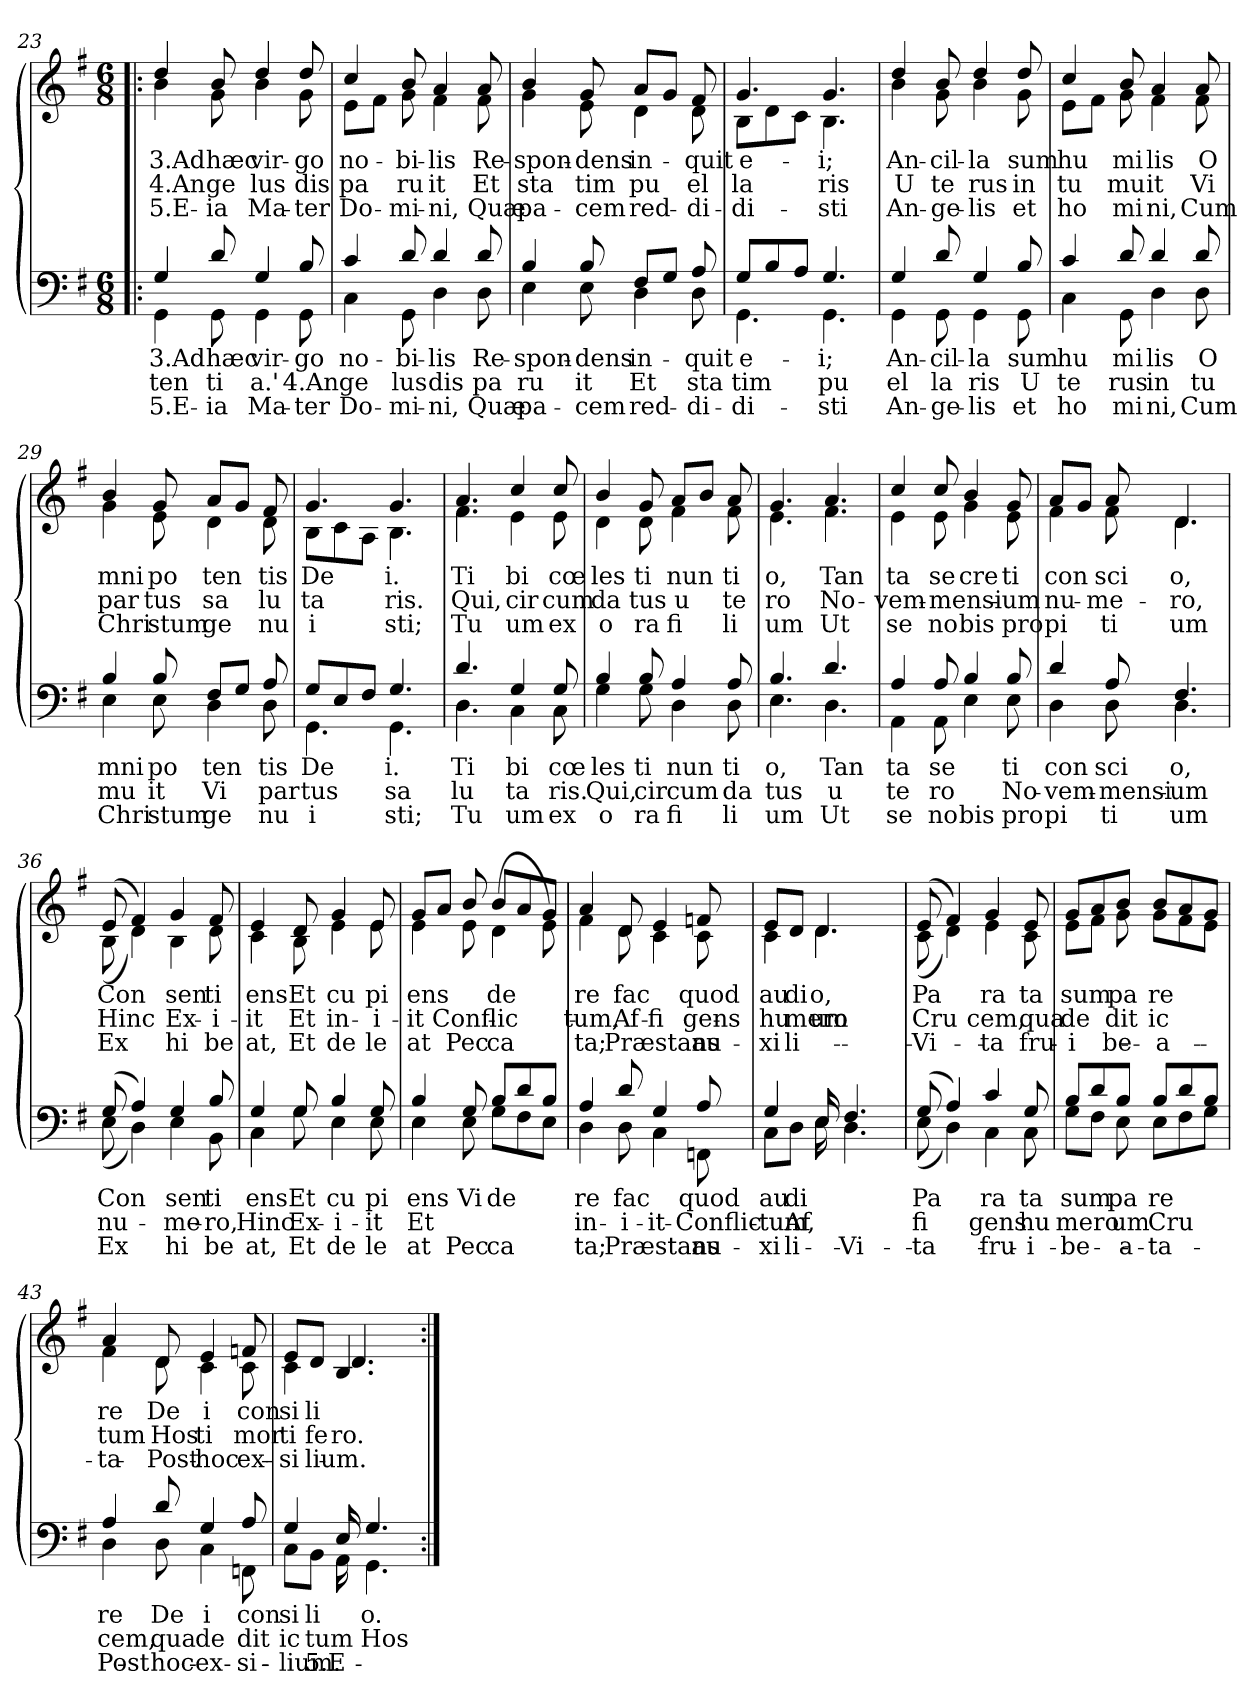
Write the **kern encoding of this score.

**kern	**text	**text	**text	**kern	**text	**text	**text
*part2	*part2	*part2	*part2	*part1	*part1	*part1	*part1
*staff2	*staff2	*staff2	*staff2	*staff1	*staff1	*staff1	*staff1
!!LO:PB:g=z
*clefF4	*	*	*	*clefG2	*	*	*
*k[f#]	*	*	*	*k[f#]	*	*	*
*G:	*	*	*	*G:	*	*	*
*M6/8	*	*	*	*M6/8	*	*	*
=23!|:	=23!|:	=23!|:	=23!|:	=23!|:	=23!|:	=23!|:	=23!|:
*^	*	*	*	*	*	*	*
!	!	!LO:LY:a:rj	!LO:LY:a:rj	!LO:LY:a:rj	!	!LO:LY:b:rj	!LO:LY:b:rj	!LO:LY:b:rj
*	*	*	*	*	*^	*	*	*
4G/	4GG\	3.Ad	ten	5.E-	4dd/	4b\	3.Ad	4.An	5.E-
!	!	!LO:LY:a:rj	!LO:LY:a:rj	!LO:LY:a:rj	!	!	!LO:LY:b:rj	!LO:LY:b:rj	!LO:LY:b:rj
8d/	8GG\	hæc	ti	-ia	8b/	8g\	hæc	ge	-ia
!	!	!LO:LY:a:rj	!LO:LY:a:rj	!LO:LY:a:rj	!	!	!LO:LY:b:rj	!LO:LY:b:rj	!LO:LY:b:rj
4G/	4GG\	vir-	a.'	Ma-	4dd/	4b\	vir-	lus	Ma-
!	!	!LO:LY:a:rj	!LO:LY:a:rj	!LO:LY:a:rj	!	!	!LO:LY:b:rj	!LO:LY:b:rj	!LO:LY:b:rj
8B/	8GG\	-go	4.An	-ter	8dd/	8g\	-go	dis	-ter
=24	=24	=24	=24	=24	=24	=24	=24	=24	=24
!	!	!LO:LY:a:rj	!LO:LY:a:rj	!LO:LY:a:rj	!	!	!LO:LY:b:rj	!LO:LY:b:rj	!LO:LY:b:rj
4c/	4C\	no-	ge	Do-	4cc/	8e\L	no-	pa	Do-
.	.	.	.	.	.	8f#\J	.	.	.
!	!	!LO:LY:a:rj	!LO:LY:a:rj	!LO:LY:a:rj	!	!	!LO:LY:b:rj	!LO:LY:b:rj	!LO:LY:b:rj
8d/	8GG\	-bi-	lus	-mi-	8b/	8g\	-bi-	ru	-mi-
!	!	!LO:LY:a:rj	!LO:LY:a:rj	!LO:LY:a:rj	!	!	!LO:LY:b:rj	!LO:LY:b:rj	!LO:LY:b:rj
4d/	4D\	-lis	dis	-ni,	4a/	4f#\	-lis	it	-ni,
!	!	!LO:LY:a:rj	!LO:LY:a:rj	!LO:LY:a:rj	!	!	!LO:LY:b:rj	!LO:LY:b:rj	!LO:LY:b:rj
8d/	8D\	Re-	pa	Quæ	8a/	8f#\	Re-	Et	Quæ
=25	=25	=25	=25	=25	=25	=25	=25	=25	=25
!	!	!LO:LY:a:rj	!LO:LY:a:rj	!LO:LY:a:rj	!	!	!LO:LY:b:rj	!LO:LY:b:rj	!LO:LY:b:rj
4B/	4E\	-spon-	ru	pa-	4b/	4g\	-spon-	sta	pa-
!	!	!LO:LY:a:rj	!LO:LY:a:rj	!LO:LY:a:rj	!	!	!LO:LY:b:rj	!LO:LY:b:rj	!LO:LY:b:rj
8B/	8E\	-dens	it	-cem	8g/	8e\	-dens	tim	-cem
!	!	!LO:LY:a:rj	!LO:LY:a:rj	!LO:LY:a:rj	!	!	!LO:LY:b:rj	!LO:LY:b:rj	!LO:LY:b:rj
4D\	8F#/L	in-	Et	red-	4d\	8a/L	in-	pu	red-
.	8G/J	.	.	.	.	8g/J	.	.	.
!	!	!LO:LY:a:rj	!LO:LY:a:rj	!LO:LY:a:rj	!	!	!LO:LY:b:rj	!LO:LY:b:rj	!LO:LY:b:rj
8A/	8D\	-quit	sta	-di-	8f#/	8d\	-quit	el	-di-
=26	=26	=26	=26	=26	=26	=26	=26	=26	=26
!	!	!LO:LY:a:rj	!LO:LY:a:rj	!LO:LY:a:rj	!	!	!LO:LY:b:rj	!LO:LY:b:rj	!LO:LY:b:rj
4.GG\	8G/L	e-	tim	-di-	4.g/	8B\L	e-	la	-di-
.	8B/	.	.	.	.	8d\	.	.	.
.	8A/J	.	.	.	.	8c\J	.	.	.
!	!	!LO:LY:a:rj	!LO:LY:a:rj	!LO:LY:a:rj	!	!	!LO:LY:b:rj	!LO:LY:b:rj	!LO:LY:b:rj
4.G/	4.GG\	-i;	pu	-sti	4.g/	4.B\	-i;	ris	-sti
=27	=27	=27	=27	=27	=27	=27	=27	=27	=27
!	!	!LO:LY:a:rj	!LO:LY:a:rj	!LO:LY:a:rj	!	!	!LO:LY:b:rj	!LO:LY:b:rj	!LO:LY:b:rj
4G/	4GG\	An-	el	An-	4dd/	4b\	An-	U	An-
!	!	!LO:LY:a:rj	!LO:LY:a:rj	!LO:LY:a:rj	!	!	!LO:LY:b:rj	!LO:LY:b:rj	!LO:LY:b:rj
8d/	8GG\	-cil-	la	-ge-	8b/	8g\	-cil-	te	-ge-
!	!	!LO:LY:a:rj	!LO:LY:a:rj	!LO:LY:a:rj	!	!	!LO:LY:b:rj	!LO:LY:b:rj	!LO:LY:b:rj
4G/	4GG\	-la	ris	-lis	4dd/	4b\	-la	rus	-lis
!	!	!LO:LY:a:rj	!LO:LY:a:rj	!LO:LY:a:rj	!	!	!LO:LY:b:rj	!LO:LY:b:rj	!LO:LY:b:rj
8B/	8GG\	sum	U	et	8dd/	8g\	sum	in	et
!!LO:LB:g=z	!!
=28	=28	=28	=28	=28	=28	=28	=28	=28	=28
!	!	!LO:LY:a:rj	!LO:LY:a:rj	!LO:LY:a:rj	!	!	!LO:LY:b:rj	!LO:LY:b:rj	!LO:LY:b:rj
4c/	4C\	hu	te	ho	4cc/	8e\L	hu	tu	ho
.	.	.	.	.	.	8f#\J	.	.	.
!	!	!LO:LY:a:rj	!LO:LY:a:rj	!LO:LY:a:rj	!	!	!LO:LY:b:rj	!LO:LY:b:rj	!LO:LY:b:rj
8d/	8GG\	mi	rus	mi	8b/	8g\	mi	mu	mi
!	!	!LO:LY:a:rj	!LO:LY:a:rj	!LO:LY:a:rj	!	!	!LO:LY:b:rj	!LO:LY:b:rj	!LO:LY:b:rj
4d/	4D\	lis	in	ni,	4a/	4f#\	lis	it	ni,
!	!	!LO:LY:a:rj	!LO:LY:a:rj	!LO:LY:a:rj	!	!	!LO:LY:b:rj	!LO:LY:b:rj	!LO:LY:b:rj
8d/	8D\	O	tu	Cum	8a/	8f#\	O	Vi	Cum
=29	=29	=29	=29	=29	=29	=29	=29	=29	=29
!	!	!LO:LY:a:rj	!LO:LY:a:rj	!LO:LY:a:rj	!	!	!LO:LY:b:rj	!LO:LY:b:rj	!LO:LY:b:rj
4B/	4E\	mni	mu	Chri	4b/	4g\	mni	par	Chri
!	!	!LO:LY:a:rj	!LO:LY:a:rj	!LO:LY:a:rj	!	!	!LO:LY:b:rj	!LO:LY:b:rj	!LO:LY:b:rj
8B/	8E\	po	it	stum	8g/	8e\	po	tus	stum
!	!	!LO:LY:a:rj	!LO:LY:a:rj	!LO:LY:a:rj	!	!	!LO:LY:b:rj	!LO:LY:b:rj	!LO:LY:b:rj
4D\	8F#/L	ten	Vi	ge	4d\	8a/L	ten	sa	ge
.	8G/J	.	.	.	.	8g/J	.	.	.
!	!	!LO:LY:a:rj	!LO:LY:a:rj	!LO:LY:a:rj	!	!	!LO:LY:b:rj	!LO:LY:b:rj	!LO:LY:b:rj
8A/	8D\	tis	par	nu	8f#/	8d\	tis	lu	nu
=30	=30	=30	=30	=30	=30	=30	=30	=30	=30
!	!	!LO:LY:a:rj	!LO:LY:a:rj	!LO:LY:a:rj	!	!	!LO:LY:b:rj	!LO:LY:b:rj	!LO:LY:b:rj
4.GG\	8G/L	De	tus	i	4.g/	8B\L	De	ta	i
.	8E/	.	.	.	.	8c\	.	.	.
.	8F#/J	.	.	.	.	8A\J	.	.	.
!	!	!LO:LY:a:rj	!LO:LY:a:rj	!LO:LY:a:rj	!	!	!LO:LY:b:rj	!LO:LY:b:rj	!LO:LY:b:rj
4.G/	4.GG\	i.	sa	sti;	4.g/	4.B\	i.	ris.	sti;
=31	=31	=31	=31	=31	=31	=31	=31	=31	=31
!	!	!LO:LY:a:rj	!LO:LY:a:rj	!LO:LY:a:rj	!	!	!LO:LY:b:rj	!LO:LY:b:rj	!LO:LY:b:rj
4.d/	4.D\	Ti	lu	Tu	4.a/	4.f#\	Ti	Qui,	Tu
!	!	!LO:LY:a:rj	!LO:LY:a:rj	!LO:LY:a:rj	!	!	!LO:LY:b:rj	!LO:LY:b:rj	!LO:LY:b:rj
4G/	4C\	bi	ta	um	4cc/	4e\	bi	cir	um
!	!	!LO:LY:a:rj	!LO:LY:a:rj	!LO:LY:a:rj	!	!	!LO:LY:b:rj	!LO:LY:b:rj	!LO:LY:b:rj
8G/	8C\	cœ	ris.	ex	8cc/	8e\	cœ	cum	ex
=32	=32	=32	=32	=32	=32	=32	=32	=32	=32
!	!	!LO:LY:a:rj	!LO:LY:a:rj	!LO:LY:a:rj	!	!	!LO:LY:b:rj	!LO:LY:b:rj	!LO:LY:b:rj
4B/	4G\	les	Qui,	o	4b/	4d\	les	da	o
!	!	!LO:LY:a:rj	!LO:LY:a:rj	!LO:LY:a:rj	!	!	!LO:LY:b:rj	!LO:LY:b:rj	!LO:LY:b:rj
8B/	8G\	ti	cir	ra	8g/	8d\	ti	tus	ra
!	!	!LO:LY:a:rj	!LO:LY:a:rj	!LO:LY:a:rj	!	!	!LO:LY:b:rj	!LO:LY:b:rj	!LO:LY:b:rj
4A/	4D\	nun	cum	fi	4f#\	8a/L	nun	u	fi
.	.	.	.	.	.	8b/J	.	.	.
!	!	!LO:LY:a:rj	!LO:LY:a:rj	!LO:LY:a:rj	!	!	!LO:LY:b:rj	!LO:LY:b:rj	!LO:LY:b:rj
8A/	8D\	ti	da	li	8a/	8f#\	ti	te	li
!!LO:LB:g=z	!!
=33	=33	=33	=33	=33	=33	=33	=33	=33	=33
!	!	!LO:LY:a:rj	!LO:LY:a:rj	!LO:LY:a:rj	!	!	!LO:LY:b:rj	!LO:LY:b:rj	!LO:LY:b:rj
4.B/	4.E\	o,	tus	um	4.g/	4.e\	o,	ro	um
!	!	!LO:LY:a:rj	!LO:LY:a:rj	!LO:LY:a:rj	!	!	!LO:LY:b:rj	!LO:LY:b:rj	!LO:LY:b:rj
4.d/	4.D\	Tan	u	Ut	4.a/	4.f#\	Tan	No-	Ut
=34	=34	=34	=34	=34	=34	=34	=34	=34	=34
!	!	!LO:LY:a:rj	!LO:LY:a:rj	!LO:LY:a:rj	!	!	!LO:LY:b:rj	!LO:LY:b:rj	!LO:LY:b:rj
4A/	4AA\	ta	te	se	4cc/	4e\	ta	-vem-	se
!	!	!LO:LY:a:rj	!LO:LY:a:rj	!LO:LY:a:rj	!	!	!LO:LY:b:rj	!LO:LY:b:rj	!LO:LY:b:rj
8A/	8AA\	se	ro	no	8cc/	8e\	se	-mensi-	no
!	!	!	!	!LO:LY:a:rj	!	!	!LO:LY:b:rj	!	!LO:LY:b:rj
4B/	4E\	.	.	bis	4b/	4g\	cre	.	bis
!	!	!LO:LY:a:rj	!LO:LY:a:rj	!LO:LY:a:rj	!	!	!LO:LY:b:rj	!LO:LY:b:rj	!LO:LY:b:rj
8B/	8E\	ti	No-	pro	8g/	8e\	ti	-um	pro
=35	=35	=35	=35	=35	=35	=35	=35	=35	=35
!	!	!LO:LY:a:rj	!LO:LY:a:rj	!LO:LY:a:rj	!	!	!LO:LY:b:rj	!LO:LY:b:rj	!LO:LY:b:rj
4d/	4D\	con	-vem-	pi	4f#\	8a/L	con	nu-	pi
.	.	.	.	.	.	8g/J	.	.	.
!	!	!LO:LY:a:rj	!LO:LY:a:rj	!LO:LY:a:rj	!	!	!LO:LY:b:rj	!LO:LY:b:rj	!LO:LY:b:rj
8A/	8D\	sci	-mensi-	ti	8a/	8f#\	sci	-me-	ti
!	!	!LO:LY:a:rj	!LO:LY:a:rj	!LO:LY:a:rj	!	!	!LO:LY:b:rj	!LO:LY:b:rj	!LO:LY:b:rj
4.F#/	4.D\	o,	-um	um	4.d/	4.d\	o,	-ro,	um
=36	=36	=36	=36	=36	=36	=36	=36	=36	=36
!	!	!LO:LY:a:rj	!LO:LY:a:rj	!LO:LY:a:rj	!	!	!LO:LY:b:rj	!LO:LY:b:rj	!LO:LY:b:rj
(8G/	(<8E\	Con	nu-	Ex	(8e/	(<8B\	Con	Hinc	Ex
4A/)	4D\)	.	.	.	4f#/)	4d\)	.	.	.
!	!	!LO:LY:a:rj	!LO:LY:a:rj	!LO:LY:a:rj	!	!	!LO:LY:b:rj	!LO:LY:b:rj	!LO:LY:b:rj
4G/	4E\	sen	-me-	hi	4g/	4B\	sen	Ex-	hi
!	!	!LO:LY:a:rj	!LO:LY:a:rj	!LO:LY:a:rj	!	!	!LO:LY:b:rj	!LO:LY:b:rj	!LO:LY:b:rj
8B/	8BB\	ti	-ro,	be	8f#/	8d\	ti	-i-	be
=37	=37	=37	=37	=37	=37	=37	=37	=37	=37
!	!	!LO:LY:a:rj	!LO:LY:a:rj	!LO:LY:a:rj	!	!	!LO:LY:b:rj	!LO:LY:b:rj	!LO:LY:b:rj
4G/	4C\	ens	Hinc	at,	4e/	4c\	ens	-it	at,
!	!	!LO:LY:a:rj	!LO:LY:a:rj	!LO:LY:a:rj	!	!	!LO:LY:b:rj	!LO:LY:b:rj	!LO:LY:b:rj
8G/	8G\	Et	Ex-	Et	8d/	8B\	Et	Et	Et
!	!	!LO:LY:a:rj	!LO:LY:a:rj	!LO:LY:a:rj	!	!	!LO:LY:b:rj	!LO:LY:b:rj	!LO:LY:b:rj
4B/	4E\	cu	-i-	de	4g/	4e\	cu	in-	de
!	!	!LO:LY:a:rj	!LO:LY:a:rj	!LO:LY:a:rj	!	!	!LO:LY:b:rj	!LO:LY:b:rj	!LO:LY:b:rj
8G/	8E\	pi	-it	le	8e/	8e\	pi	-i-	le
=38	=38	=38	=38	=38	=38	=38	=38	=38	=38
!	!	!LO:LY:a:rj	!LO:LY:a:rj	!LO:LY:a:rj	!	!	!LO:LY:b:rj	!LO:LY:b:rj	!LO:LY:b:rj
4B/	4E\	ens	Et	at	4e\	8g/L	ens	-it-	at
!	!	!	!	!	!	!	!	!LO:LY:b:rj	!
.	.	.	.	.	.	8a/J	.	-Conflic-	.
!	!	!LO:LY:a:rj	!	!LO:LY:a:rj	!	!	!LO:LY:b:rj	!	!LO:LY:b:rj
8G/	8E\	Vi	.	Pec	8e\	8b/	.	.	Pec
!	!	!LO:LY:a:rj	!	!LO:LY:a:rj	!	!	!LO:LY:b:rj	!	!LO:LY:b:rj
8B/L	8G\L	de	.	ca	(<4d\	8b/L	de	.	ca
8d/	8F#\	.	.	.	.	8a/	.	.	.
8B/J	8E\J	.	.	.	8e\)	8g/J	.	.	.
!!LO:LB:g=z	!!
=39	=39	=39	=39	=39	=39	=39	=39	=39	=39
!	!	!LO:LY:a:rj	!LO:LY:a:rj	!LO:LY:a:rj	!	!	!LO:LY:b:rj	!LO:LY:b:rj	!LO:LY:b:rj
4A/	4D\	re	in-	ta;	4a/	4f#\	re	-tum,	ta;
!	!	!LO:LY:a:rj	!LO:LY:a:rj	!LO:LY:a:rj	!	!	!LO:LY:b:rj	!LO:LY:b:rj	!LO:LY:b:rj
8d/	8D\	fac	-i-	Præstans	8d/	8d\	fac	Af	Præstans
!	!	!	!LO:LY:a:rj	!	!	!	!	!LO:LY:b:rj	!
4G/	4C\	.	-it-	.	4e/	4c\	.	fi	.
!	!	!LO:LY:a:rj	!LO:LY:a:rj	!LO:LY:a:rj	!	!	!LO:LY:b:rj	!LO:LY:b:rj	!LO:LY:b:rj
8A/	8FFn\	quod	-Conflic-	au-	8fn/	8c\	quod	gens	au-
=40	=40	=40	=40	=40	=40	=40	=40	=40	=40
!	!	!LO:LY:a:rj	!LO:LY:a:rj	!LO:LY:a:rj	!	!	!LO:LY:b:rj	!LO:LY:b:rj	!LO:LY:b:rj
4G/	8C\L	au	-tum,	-xi-	4c\	8e/L	au	hu	-xi-
!	!	!LO:LY:a:rj	!LO:LY:a:rj	!LO:LY:a:rj	!	!	!LO:LY:b:rj	!LO:LY:b:rj	!LO:LY:b:rj
.	8D\J	di	Af	-li-	.	8d/J	di	mero	-li-
!	!	!	!	!	!	!	!LO:LY:b:rj	!LO:LY:b:rj	!
16E/	16E\	.	.	.	4.d/	4.d\	o,	um	.
!	!	!	!	!LO:LY:a:rj	!	!	!	!	!
4.F#/	4.D\	.	.	-Vi-	.	.	.	.	.
.	.	.	.	.	16ryy	16ryy	.	.	.
=41	=41	=41	=41	=41	=41	=41	=41	=41	=41
!	!	!LO:LY:a:rj	!LO:LY:a:rj	!LO:LY:a:rj	!	!	!LO:LY:b:rj	!LO:LY:b:rj	!LO:LY:b:rj
(8G/	(<8E\	Pa	fi	-ta	(8e/	(<8c\	Pa	Cru	-Vi-
4A/)	4D\)	.	.	.	4f#/)	4d\)	.	.	.
!	!	!LO:LY:a:rj	!LO:LY:a:rj	!LO:LY:a:rj	!	!	!LO:LY:b:rj	!LO:LY:b:rj	!LO:LY:b:rj
4c/	4C\	ra	gens	fru-	4g/	4e\	ra	cem,	-ta
!	!	!LO:LY:a:rj	!LO:LY:a:rj	!LO:LY:a:rj	!	!	!LO:LY:b:rj	!LO:LY:b:rj	!LO:LY:b:rj
8G/	8C\	ta	hu	-i	8e/	8c\	ta	qua	fru-
=42	=42	=42	=42	=42	=42	=42	=42	=42	=42
!	!	!LO:LY:a:rj	!LO:LY:a:rj	!LO:LY:a:rj	!	!	!LO:LY:b:rj	!LO:LY:b:rj	!LO:LY:b:rj
8B/L	8G\L	sum	mero	be-	8g/L	8e\L	sum	de	-i
8d/	8F#\J	.	.	.	8a/	8f#\J	.	.	.
!	!	!LO:LY:a:rj	!LO:LY:a:rj	!LO:LY:a:rj	!	!	!LO:LY:b:rj	!LO:LY:b:rj	!LO:LY:b:rj
8B/J	8E\	pa	um	-a-	8b/J	8g\	pa	dit	be-
!	!	!LO:LY:a:rj	!LO:LY:a:rj	!LO:LY:a:rj	!	!	!LO:LY:b:rj	!LO:LY:b:rj	!LO:LY:b:rj
8B/L	8E\L	re	Cru	-ta	8b/L	8g\L	re	ic	-a-
8d/	8F#\	.	.	.	8a/	8f#\	.	.	.
8B/J	8G\J	.	.	.	8g/J	8e\J	.	.	.
=43	=43	=43	=43	=43	=43	=43	=43	=43	=43
!	!	!LO:LY:a:rj	!LO:LY:a:rj	!LO:LY:a:rj	!	!	!LO:LY:b:rj	!LO:LY:b:rj	!LO:LY:b:rj
4A/	4D\	re	cem,	Post	4a/	4f#\	re	tum	-ta
!	!	!LO:LY:a:rj	!LO:LY:a:rj	!LO:LY:a:rj	!	!	!LO:LY:b:rj	!LO:LY:b:rj	!LO:LY:b:rj
8d/	8D\	De	qua	hoc	8d/	8d\	De	Hos	Post
!	!	!LO:LY:a:rj	!LO:LY:a:rj	!LO:LY:a:rj	!	!	!LO:LY:b:rj	!LO:LY:b:rj	!LO:LY:b:rj
4G/	4C\	i	de	ex-	4e/	4c\	i	ti	hoc
!	!	!LO:LY:a:rj	!LO:LY:a:rj	!LO:LY:a:rj	!	!	!LO:LY:b:rj	!LO:LY:b:rj	!LO:LY:b:rj
8A/	8FFn\	con	dit	-si-	8fn/	8c\	con	mor	ex-
=44	=44	=44	=44	=44	=44	=44	=44	=44	=44
!	!	!LO:LY:a:rj	!LO:LY:a:rj	!LO:LY:a:rj	!	!	!LO:LY:b:rj	!LO:LY:b:rj	!LO:LY:b:rj
4G/	8C\L	si	ic	-lium.	4c\	8e/L	si	ti	-si-
!	!	!LO:LY:a:rj	!LO:LY:a:rj	!LO:LY:a:rj	!	!	!LO:LY:b:rj	!LO:LY:b:rj	!LO:LY:b:rj
.	8BB\J	li	tum	5.E-	.	8d/J	li	fe	-lium.
!	!	!	!	!	!	!	!	!LO:LY:b:rj	!
16E/	16AA\	.	.	.	4.B/	4.d/	.	ro.	.
!	!	!LO:LY:a:rj	!LO:LY:a:rj	!	!	!	!	!	!
4.G/	4.GG\	o.	Hos	.	.	.	.	.	.
.	.	.	.	.	16ryy	16ryy	.	.	.
*v	*v	*	*	*	*	*	*	*	*
*	*	*	*	*v	*v	*	*	*
=:|!	=:|!	=:|!	=:|!	=:|!	=:|!	=:|!	=:|!
*-	*-	*-	*-	*-	*-	*-	*-
